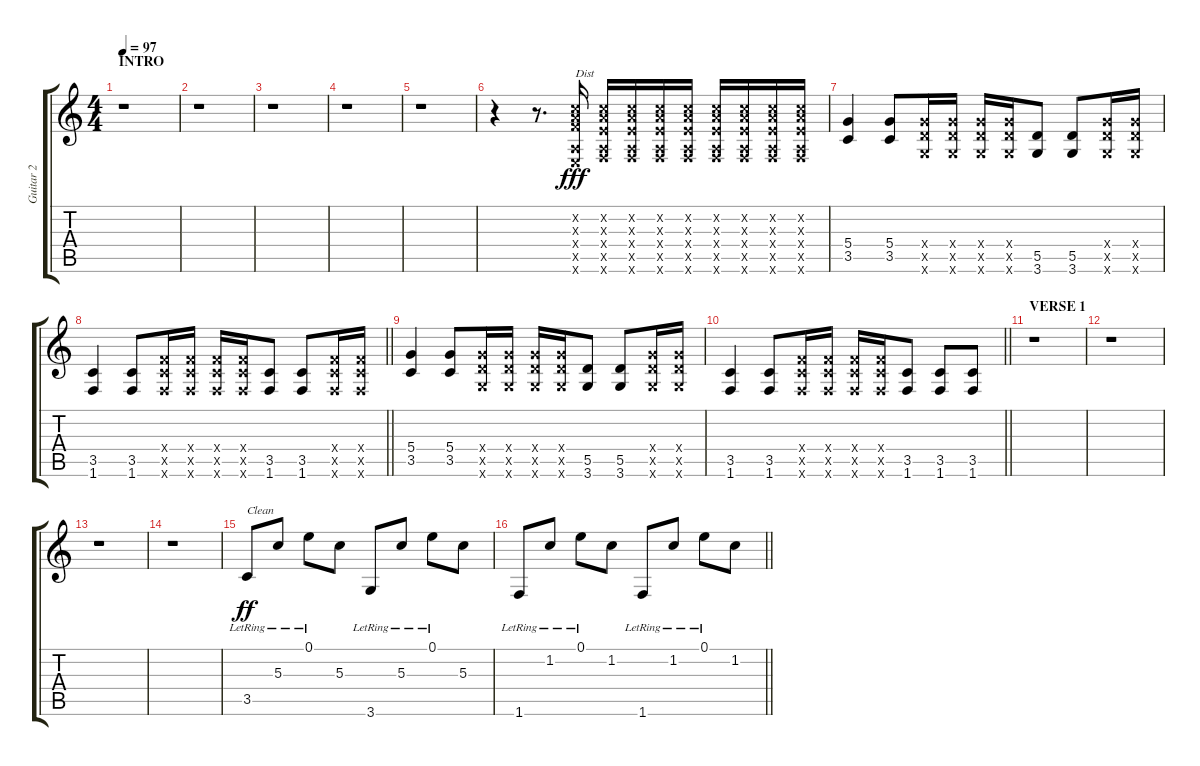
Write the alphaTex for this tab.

\track ("Guitar 2" "Guitar 2") {instrument distortionguitar}
\staff {score tabs}
\tuning (E4 B3 G3 D3 A2 E2) {hide}
\ts (4 4)
\section ("" "INTRO")
\tempo 97
\clef g2
\ks c
r.1{dy fff instrument distortionguitar} |
r.1 |
r.1 |
r.1 |
r.1 |
r.4 r.8{d} (1.2{x} 2.3{x} 3.4{x} 0.5{x} 0.6{x}).16{txt "Dist" instrument distortionguitar} (1.2{x} 2.3{x} 2.4{x} 0.5{x} 1.6{x}).16 (1.2{x} 2.3{x} 2.4{x} 0.5{x} 1.6{x}).16 (1.2{x} 2.3{x} 2.4{x} 0.5{x} 1.6{x}).16 (1.2{x} 2.3{x} 2.4{x} 0.5{x} 1.6{x}).16 (1.2{x} 2.3{x} 2.4{x} 0.5{x} 1.6{x}).16 (1.2{x} 2.3{x} 2.4{x} 0.5{x} 1.6{x}).16 (1.2{x} 2.3{x} 2.4{x} 0.5{x} 1.6{x}).16 (1.2{x} 2.3{x} 2.4{x} 0.5{x} 1.6{x}).16 |
(5.4 3.5).4 (5.4 3.5).8 (5.4{x} 5.5{x} 3.6{x}).16 (5.4{x} 5.5{x} 3.6{x}).16 (5.4{x} 5.5{x} 3.6{x}).16 (5.4{x} 5.5{x} 3.6{x}).16 (5.5 3.6).8 (5.5 3.6).8 (5.4{x} 5.5{x} 3.6{x}).16 (5.4{x} 5.5{x} 3.6{x}).16 |
\barLineRight lightlight
(3.5 1.6).4 (3.5 1.6).8 (3.4{x} 3.5{x} 1.6{x}).16 (3.4{x} 3.5{x} 1.6{x}).16 (3.4{x} 3.5{x} 1.6{x}).16 (3.4{x} 3.5{x} 1.6{x}).16 (3.5 1.6).8 (3.5 1.6).8 (3.4{x} 3.5{x} 1.6{x}).16 (3.4{x} 3.5{x} 1.6{x}).16 |
(5.4 3.5).4 (5.4 3.5).8 (5.4{x} 5.5{x} 3.6{x}).16 (5.4{x} 5.5{x} 3.6{x}).16 (5.4{x} 5.5{x} 3.6{x}).16 (5.4{x} 5.5{x} 3.6{x}).16 (5.5 3.6).8 (5.5 3.6).8 (5.4{x} 5.5{x} 3.6{x}).16 (5.4{x} 5.5{x} 3.6{x}).16 |
\barLineRight lightlight
(3.5 1.6).4 (3.5 1.6).8 (3.4{x} 3.5{x} 1.6{x}).16 (3.4{x} 3.5{x} 1.6{x}).16 (3.4{x} 3.5{x} 1.6{x}).16 (3.4{x} 3.5{x} 1.6{x}).16 (3.5 1.6).8 (3.5 1.6).8 (3.5 1.6).8 |
\section ("" "VERSE 1")
r.1 |
r.1 |
r.1 |
r.1 |
3.5{lr}.8{txt "Clean" dy ff instrument electricguitarclean} 5.3{lr}.8 0.1{lr}.8 5.3.8 3.6{lr}.8 5.3{lr}.8 0.1{lr}.8 5.3.8 |
\barLineRight lightlight
1.6{lr}.8 1.2{lr}.8 0.1{lr}.8 1.2.8 1.6{lr}.8 1.2{lr}.8 0.1{lr}.8 1.2.8
